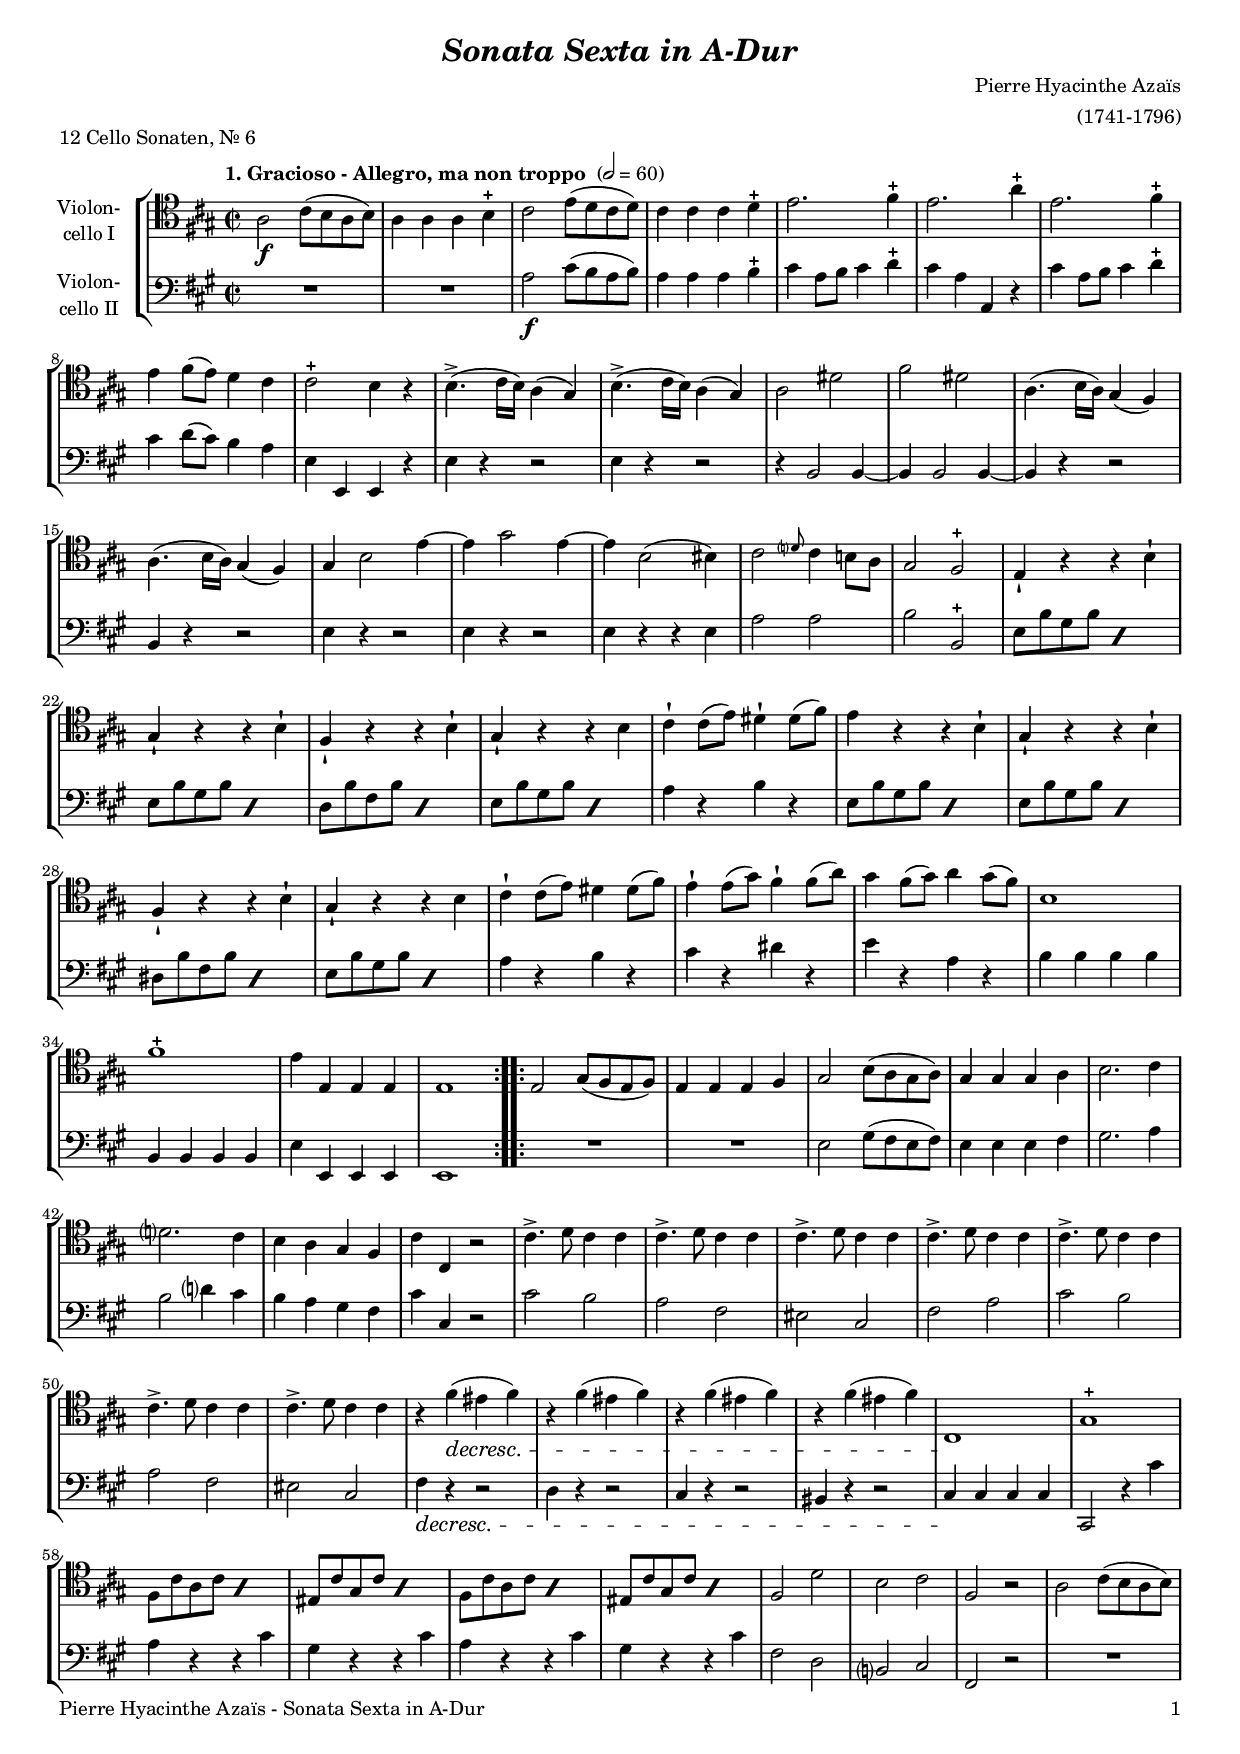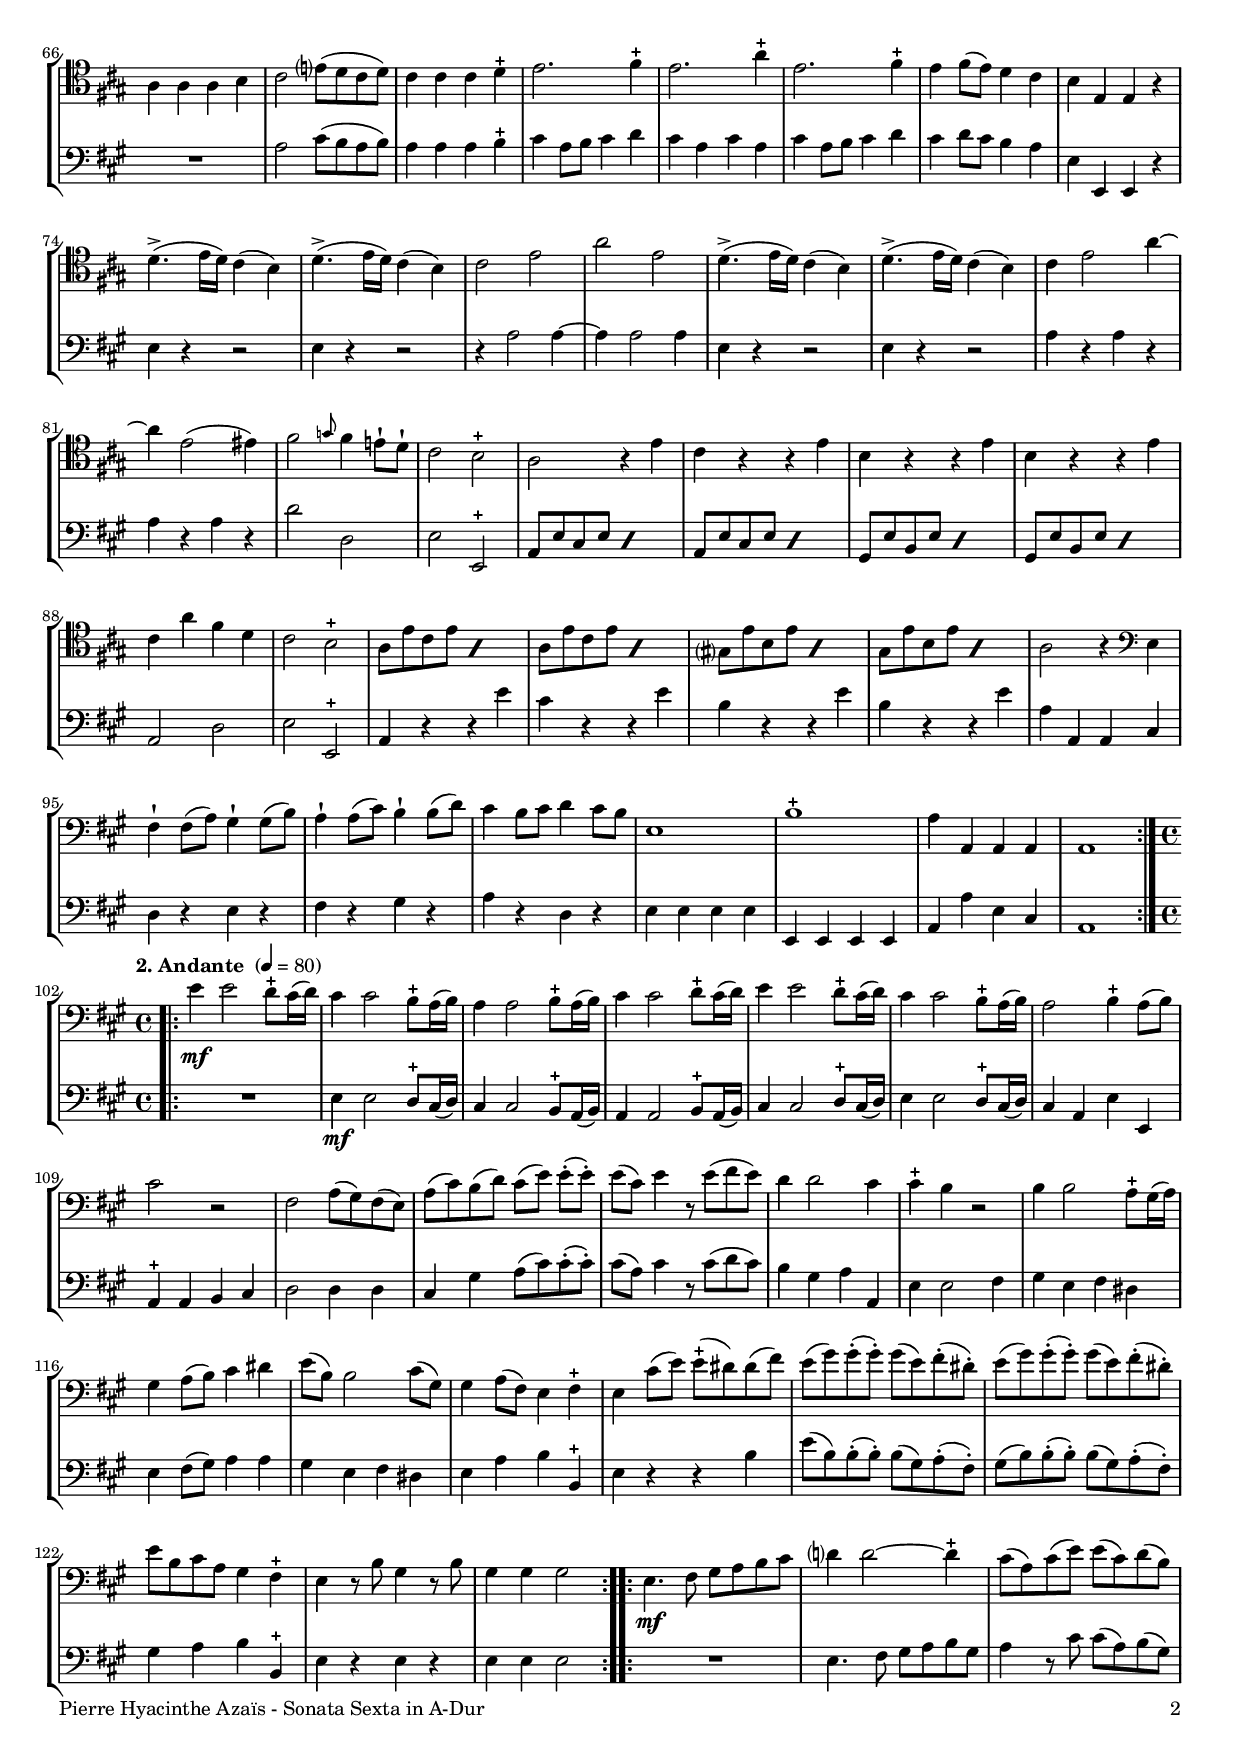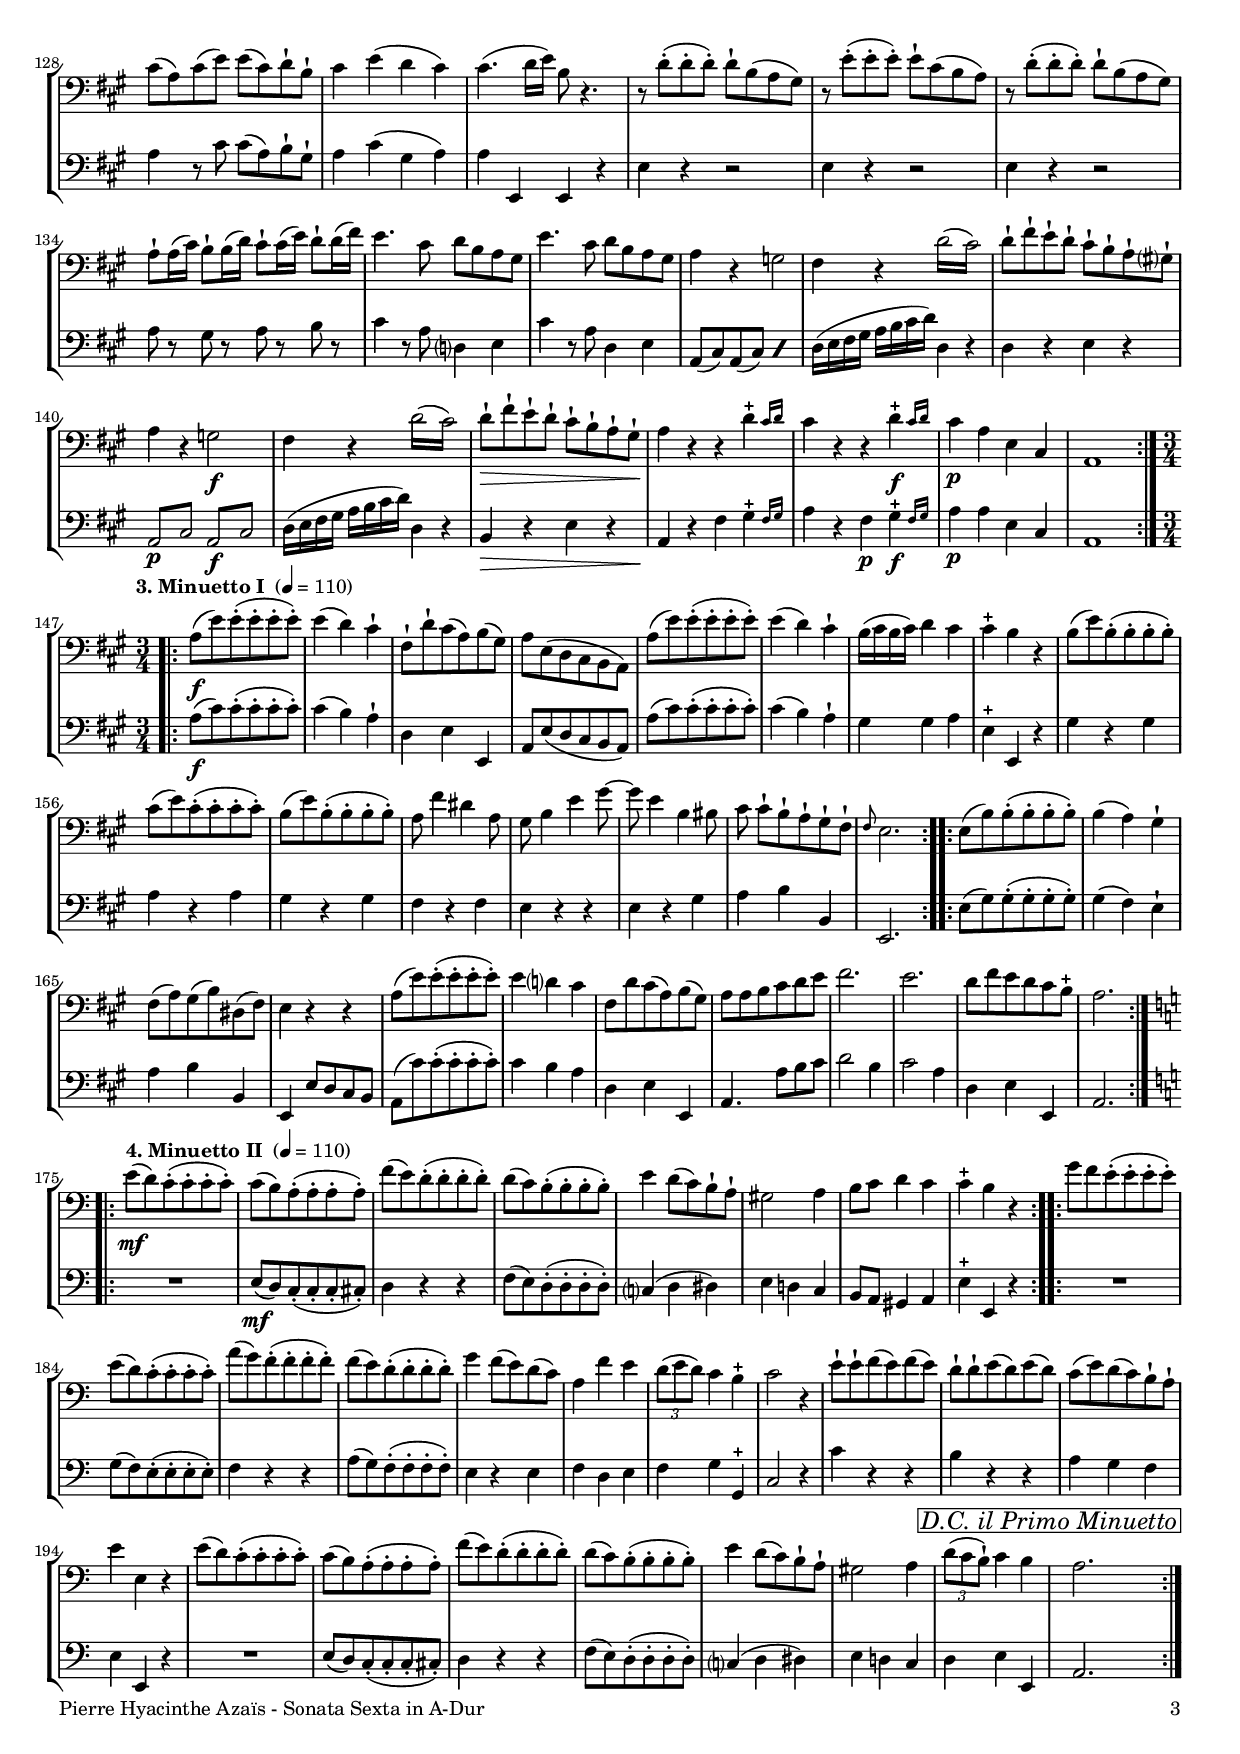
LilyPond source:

\version "2.22.0"
\include "deutsch.ly"

#(set-global-staff-size 17)

\header {
  title     = \markup \bold \italic "Sonata Sexta in A-Dur"
  composer  = "Pierre Hyacinthe Azaïs"
  arranger  = "(1741-1796)"
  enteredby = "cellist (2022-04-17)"
  piece     = "12 Cello Sonaten, Nr. 6"
}

voiceconsts = {
  \key a \major
  \time 2/2
  \clef "bass"
%  \numericTimeSignature
%  \compressEmptyMeasures
  % Set default beaming for all staves
%  \set Timing.beamExceptions = #'()
%  \set Timing.baseMoment     = #(ly:make-moment 1 4)
%  \set Timing.beatStructure  = #'(1 1 1)
}

micl = "clarinet"
mifl = "flute"
miob = "oboe"
mifh = "french horn"
misx = "tenor sax"
mist = "string ensemble 1"
mivl = "violin"
miba = "cello"

psmp = \markup { \dynamic p \italic " sempre" }
trio = \mark \markup \box \italic "Trio"

introa = {        \tempo "1. Gracioso - Allegro, ma non troppo " 2=60 }
introb = { \break \tempo "2. Andante "     4=80  \time 4/4 }
introc = { \break \tempo "3. Minuetto I "  4=110 \time 3/4 }
introd = { \break \tempo "4. Minuetto II " 4=110 \key a \minor }

dcpm = \mark \markup \box \italic "D.C. il Primo Minuetto"
fine = \mark \markup \box \italic "Fine"

va = \relative c' {
  \voiceconsts
  \clef "tenor"
  
  \introa
  \repeat volta 2 {
    a2\f cis8( h a h)
    a4 a a h-+
    cis2 e8( d cis d)
    cis4 cis cis d-+
    e2. fis4-+
    e2. a4-+
    e2. fis4-+
    e fis8( e) d4 cis
    cis2-+ h4 r
    h4.(-> cis16 h) a4( gis)

    h4.(-> cis16 h) a4( gis)
    a2 dis
    fis dis
    a4.( h16 a) gis4( fis)
    a4.( h16 a) gis4( fis)
    gis4 h2 e4~
    e gis2 e4~
    e h2( his4)
    cis2 \grace d?8 cis4 h!8 a
    gis2 fis-+
    e4-! r r h'-!
    gis-! r r h-!

    fis-! r r h-!
    gis-! r r h
    cis-! cis8( e) dis4-! dis8( fis)
    e4 r r h-!
    gis-! r r h-!
    fis-! r r h-!
    gis-! r r h
    cis-! cis8( e) dis4 dis8( fis)
    e4-! e8( gis) fis4-! fis8( a)
    gis4 fis8( gis) a4 gis8( fis)
    h,1

    fis'-+
    e4 e, e e
    e1
  }
  \repeat volta 2 {
    e2 gis8( fis e fis)
    e4 e e fis
    gis2 h8( a gis a)
    gis4 gis gis a
    h2. cis4
    d?2. cis4
    h a gis fis
    cis' cis, r2
    cis'4.-> d8 cis4 cis
    cis4.-> d8 cis4 cis
    cis4.-> d8 cis4 cis

    cis4.-> d8 cis4 cis
    cis4.-> d8 cis4 cis
    cis4.-> d8 cis4 cis
    cis4.-> d8 cis4 cis
    r fis(\decresc eis fis)
    r fis( eis fis)
    r fis( eis fis)
    r fis( eis fis)
    cis,1\!
    gis'-+
    \repeat percent 2 { fis8 cis' a cis }
    \repeat percent 2 { eis, cis' gis cis }

    \repeat percent 2 { fis, cis' a cis }
    \repeat percent 2 { eis, cis' gis cis }
    fis,2 d'
    h cis
    fis, r
    a cis8( h a h)
    a4 a a h
    cis2 e?8( d cis d)
    cis4 cis cis d-+
    e2. fis4-+
    e2. a4-+
    e2. fis4-+

    e fis8( e) d4 cis
    h e, e r
    d'4.(-> e16 d) cis4( h)
    d4.(-> e16 d) cis4( h)
    cis2 e
    a e
    d4.(-> e16 d) cis4( h)
    d4.(-> e16 d) cis4( h)
    cis e2 a4~
    a e2( eis4)
    fis2 \grace g8 fis4 e!8-! d-!

    cis2 h-+
    a r4 e'
    cis r r e
    h r r e
    h r r e cis a' fis d
    cis2 h-+
    \repeat percent 2 { a8 e' cis e }
    \repeat percent 2 { a, e' cis e }
    \repeat percent 2 { gis,? e' h e }
    \repeat percent 2 { gis, e' h e }

    a,2 r4 \clef "bass" e4
    fis-! fis8( a) gis4-! gis8( h)
    a4-! a8( cis) h4-! h8( d)
    cis4 h8 cis d4 cis8 h
    e,1
    h'-+
    a4 a, a a
    a1
  }
  
  \introb
  \repeat volta 2 {
    e''4\mf e2 d8-+ cis16( d)
    cis4 cis2 h8-+ a16( h)
    a4 a2 h8-+ a16( h)
    cis4 cis2 d8-+ cis16( d)
    e4 e2 d8-+ cis16( d)
    cis4 cis2 h8-+ a16( h)
    a2 h4-+ a8( h)

    cis2 r
    fis, a8( gis) fis( e)
    a( cis) h( d) cis[( e)] e(-. e)-.
    e( cis) e4 r8 e( fis e)
    d4 d2 cis4
    cis-+ h r2
    h4 h2 a8-+ gis16( a)
    gis4 a8( h) cis4 dis

    e8( h) h2 cis8( gis)
    gis4 a8( fis) e4 fis-+
    e cis'8( e) e(-+ dis) dis( fis)
    e( gis) gis(-. gis)-. gis( e) fis(-. dis)-.
    e( gis) gis(-. gis)-. gis( e) fis(-. dis)-.

    e h cis a gis4 fis-+
    e r8 h' gis4 r8 h
    gis4 gis gis2
  }
  \repeat volta 2 {
    e4.\mf fis8 gis a h cis
    d?4 d2~ d4-+
    cis8( a) cis( e) e( cis) d( h)
    cis( a) cis( e) e( cis) d-! h-!

    cis4 e( d cis)
    cis4.( d16 e) h8 r4.
    r8 d(-. d-. d)-. d-! h( a gis)
    r e'(-. e-. e)-. e-! cis( h a)
    r d(-. d-. d)-. d-! h( a gis)
    a-! a16( cis) h8-! h16( d) cis8-! cis16( e) d8-! d16( fis)

    e4. cis8 d h a gis
    e'4. cis8 d h a gis
    a4 r g2
    fis4 r \repeat tremolo 4 { d'16( cis) }
    d8-! fis-! e-! d-! cis-! h-! a-! gis?-!
    a4 r g2\f

    fis4 r \repeat tremolo 4 { d'16( cis) }
    d8-!\> fis-! e-! d-! cis-! h-! a-! gis-!\!
    a4 r r \afterGrace d-+ { cis16[ d] }
    cis4 r r \afterGrace d-+\f { cis16[ d] }
    cis4\p a e cis
    a1
  }
  
  \introc
  \repeat volta 2 {
    a'8(\f e') e(-. e-. e-. e)-.
    e4( d) cis-!
    fis,8-! d'-! cis( a) h( gis)
    a e( d cis h a)
    a'( e') e(-. e-. e-. e)-.
    e4( d) cis-!

    h16( cis h cis) d4 cis
    cis-+ h r
    h8( e) h(-. h-. h-. h)-.
    cis( e) cis(-. cis-. cis-. cis)-.
    h( e) h(-. h-. h-. h)-.
    a8 fis'4 dis a8
    gis h4 e gis8~

    gis e4 h4 his8
    cis cis[-! h-! a-! gis-! fis]-!
    \grace fis e2.
  }
  \repeat volta 2 {
    e8( h') h(-. h-. h-. h)-.
    h4( a) gis-!
    fis8( a) gis( h) dis,( fis)
    e4 r r

    a8( e') e(-. e-. e-. e)-.
    e4 d? cis
    fis,8 d' cis( a) h( gis)
    a a h cis d e
    fis2.
    e
    d8 fis e d cis h-+
    a2.
  }

  \introd
  \repeat volta 2 {
    e'8(\mf d) c(-. c-. c-. c)-.
    c( h) a(-. a-. a-. a)-.
    f'( e) d(-. d-. d-. d)-.
    d( c) h(-. h-. h-. h)-.
    e4 d8( c) h-! a-!
    gis2 a4
    h8 c d4 c
    c-+ h r
  }
  \repeat volta 2 {
    g'8 f e(-. e-. e-. e)-.

    e( d) c(-. c-. c-. c)-.
    a'( g) f(-. f-. f-. f)-.
    f( e) d(-. d-. d-. d)-.
    g4 f8( e) d( c)
    a4 f' e
    \tuplet 3/2 4 { d8( e d) } c4 h-+
    c2 r4
    e8-! e-! f( e) f( e)
    d-! d-! e( d) e( d)
    c( e) d( c) h-! a-!

    e'4 e, r
    e'8( d) c(-. c-. c-. c)-.
    c( h) a(-. a-. a-. a)-.
    f'( e) d(-. d-. d-. d)-.
    d( c) h(-. h-. h-. h)-.
    e4 d8( c) h-! a-!
    gis2 a4
    \tuplet 3/2 4 { d8( c h)-! } c4 h \dcpm
    a2.
  }
}

vb = \relative c' {
  \voiceconsts

  \introa
  \repeat volta 2 {
    R1*2
    a2\f cis8( h a h)
    a4 a a h-+
    cis a8 h cis4 d-+
    cis a a, r
    cis' a8 h cis4 d-+
    cis d8( cis) h4 a
    e e, e r
    e' r r2

    e4 r r2
    r4 h2 h4~
    h h2 h4~
    h r r2
    h4 r r2
    e4 r r2
    e4 r r2
    e4 r r e
    a2 a
    h h,-+
    \repeat percent 2 { e8 h' gis h }
    \repeat percent 2 { e, h' gis h }

    \repeat percent 2 { d, h' fis h }
    \repeat percent 2 { e, h' gis h }
    a4 r h r
    \repeat percent 2 { e,8 h' gis h }
    \repeat percent 2 { e, h' gis h }
    \repeat percent 2 { dis, h' fis h }
    \repeat percent 2 { e, h' gis h }
    a4 r h r
    cis r dis r
    e r a, r
    h h h h

    h, h h h
    e e, e e
    e1
  }
  \repeat volta 2 {
    R1*2
    e'2 gis8( fis e fis)
    e4 e e fis
    gis2. a4
    h2 d?4 cis
    h a gis fis
    cis' cis, r2
    cis' h
    a fis
    eis cis

    fis a
    cis h
    a fis
    eis cis
    fis4\decresc r r2
    d4 r r2
    cis4 r r2
    his4 r r2
    cis4\! cis cis cis
    cis,2 r4 cis''
    a r r cis
    gis r r cis

    a r r cis
    gis r r cis
    fis,2 d
    h? cis
    fis, r
    R1*2
    a'2 cis8( h a h)
    a4 a a h-+
    cis a8 h cis4 d
    cis a cis a
    cis a8 h cis4 d

    cis d8 cis h4 a
    e e, e r
    e' r r2
    e4 r r2
    r4 a2 a4~
    a a2 a4
    e r r2
    e4 r r2
    a4 r a r
    a r a r
    d2 d,

    e e,-+
    \repeat percent 2 { a8 e' cis e }
    \repeat percent 2 { a, e' cis e }
    \repeat percent 2 { gis, e' h e }
    \repeat percent 2 { gis, e' h e }
    a,2 d
    e e,-+
    a4 r r e''
    cis r r e
    h r r e
    h r r e

    a, a, a cis
    d r e r
    fis r gis r
    a r d, r
    e e e e
    e, e e e
    a a' e cis
    a1
  }
  
  \introb
  \repeat volta 2 {
    R1
    e'4\mf e2 d8-+ cis16( d)
    cis4 cis2 h8-+ a16( h)
    a4 a2 h8-+ a16( h)
    cis4 cis2 d8-+ cis16( d)
    e4 e2 d8-+ cis16( d)
    cis4 a e' e,

    a-+ a h cis
    d2 d4 d
    cis gis'
    a8( cis) cis(-. cis)-.
    cis( a) cis4 r8 cis( d cis)
    h4 gis a a,
    e' e2 fis4
    gis e fis dis
    e fis8( gis) a4 a

    gis e fis dis
    e a h h,-+
    e r r h'
    e8( h) h(-. h)-. h( gis) a(-. fis)-.
    gis( h) h(-. h)-. h( gis) a(-. fis)-.

    gis4 a h h,-+
    e r e r
    e e e2
  }
  \repeat volta 2 {
    R1
    e4. fis8 gis a h gis
    a4 r8 cis cis( a) h( gis)
    a4 r8 cis cis( a) h-! gis-!

    a4 cis( gis a)
    a e, e r
    e' r r2
    e4 r r2
    e4 r r2
    a8 r gis r a r h r

    cis4 r8 a d,?4 e
    cis' r8 a d,4 e
    \repeat percent 2 { a,8( cis) a( cis) }
    d16( e fis gis a h cis d) d,4 r
    d r e r
    \repeat tremolo 2 { a,8\p cis } \repeat tremolo 2 { a\f cis }

    d16( e fis gis a h cis d) d,4 r
    h\> r e r
    a,\! r fis' \afterGrace gis-+ { fis16[ gis] }
    a4 r fis\p \afterGrace gis-+\f { fis16[ gis] }
    a4\p a e cis
    a1
  }
  
  \introc
  \repeat volta 2 {
    a'8(\f cis) cis(-. cis-. cis-. cis)-.
    cis4( h) a-!
    d, e e,
    a8 e'( d cis h a)
    a'( cis) cis(-. cis-. cis-. cis)-.
    cis4( h) a-!

    gis gis a
    e-+ e, r
    gis' r gis
    a r a
    gis r gis
    fis r fis
    e r r

    e r gis
    a h h,
    e,2.
  }
  \repeat volta 2 {
    e'8( gis) gis(-. gis-. gis-. gis)-.
    gis4( fis) e-!
    a h h,
    e, e'8 d cis h

    a( cis') cis(-. cis-. cis-. cis)-.
    cis4 h a
    d, e e,
    a4. a'8 h cis
    d2 h4
    cis2 a4
    d, e e,
    a2.
  }

  \introd
  \repeat volta 2 {
    R2.
    e'8(\mf d) c(-. c-. c-. cis)-.
    d4 r r
    f8( e) d(-. d-. d-. d)-.
    c?4( d dis)
    e d! c
    h8 a gis4 a
    e'-+ e, r
  }
  \repeat volta 2 {
    R2.

    g'8( f) e(-. e-. e-. e)-.
    f4 r r
    a8( g) f(-. f-. f-. f)-.
    e4 r e
    f d e
    f g g,-+
    c2 r4
    c' r r
    h r r
    a g f

    e e, r
    R2.
    e'8( d) c(-. c-. c-. cis)-.
    d4 r r
    f8( e) d(-. d-. d-. d)-.
    c?4( d dis)
    e d! c
    d e e, \dcpm
    a2.
  }
}


music = \new StaffGroup <<
      \new Staff {
	\set Staff.midiInstrument = \miba
	\set Staff.instrumentName = \markup \center-column { "Violon-" "cello I"}
	\transpose a a { \va }
      }

      \new Staff {
	\set Staff.midiInstrument = \miba
	\set Staff.instrumentName = \markup \center-column { "Violon-" "cello II" }
	\transpose a a { \vb }
      }
>>

\book {
   \paper {
    print-page-number = ##t
    print-first-page-number = ##t
    ragged-last-bottom = ##f
    oddHeaderMarkup = \markup \null
    evenHeaderMarkup = \markup \null
    oddFooterMarkup = \markup {
      \fill-line {
        \on-the-fly #print-page-number-check-first
        "Pierre Hyacinthe Azaïs - Sonata Sexta in A-Dur" \fromproperty #'page:page-number-string
      }
    }
    evenFooterMarkup = \oddFooterMarkup
  } \score {
    \music
    \layout {}
  }

  \score {
    \unfoldRepeats \music

    \midi {
      \context {
        \Score
      }
    }
  }
}